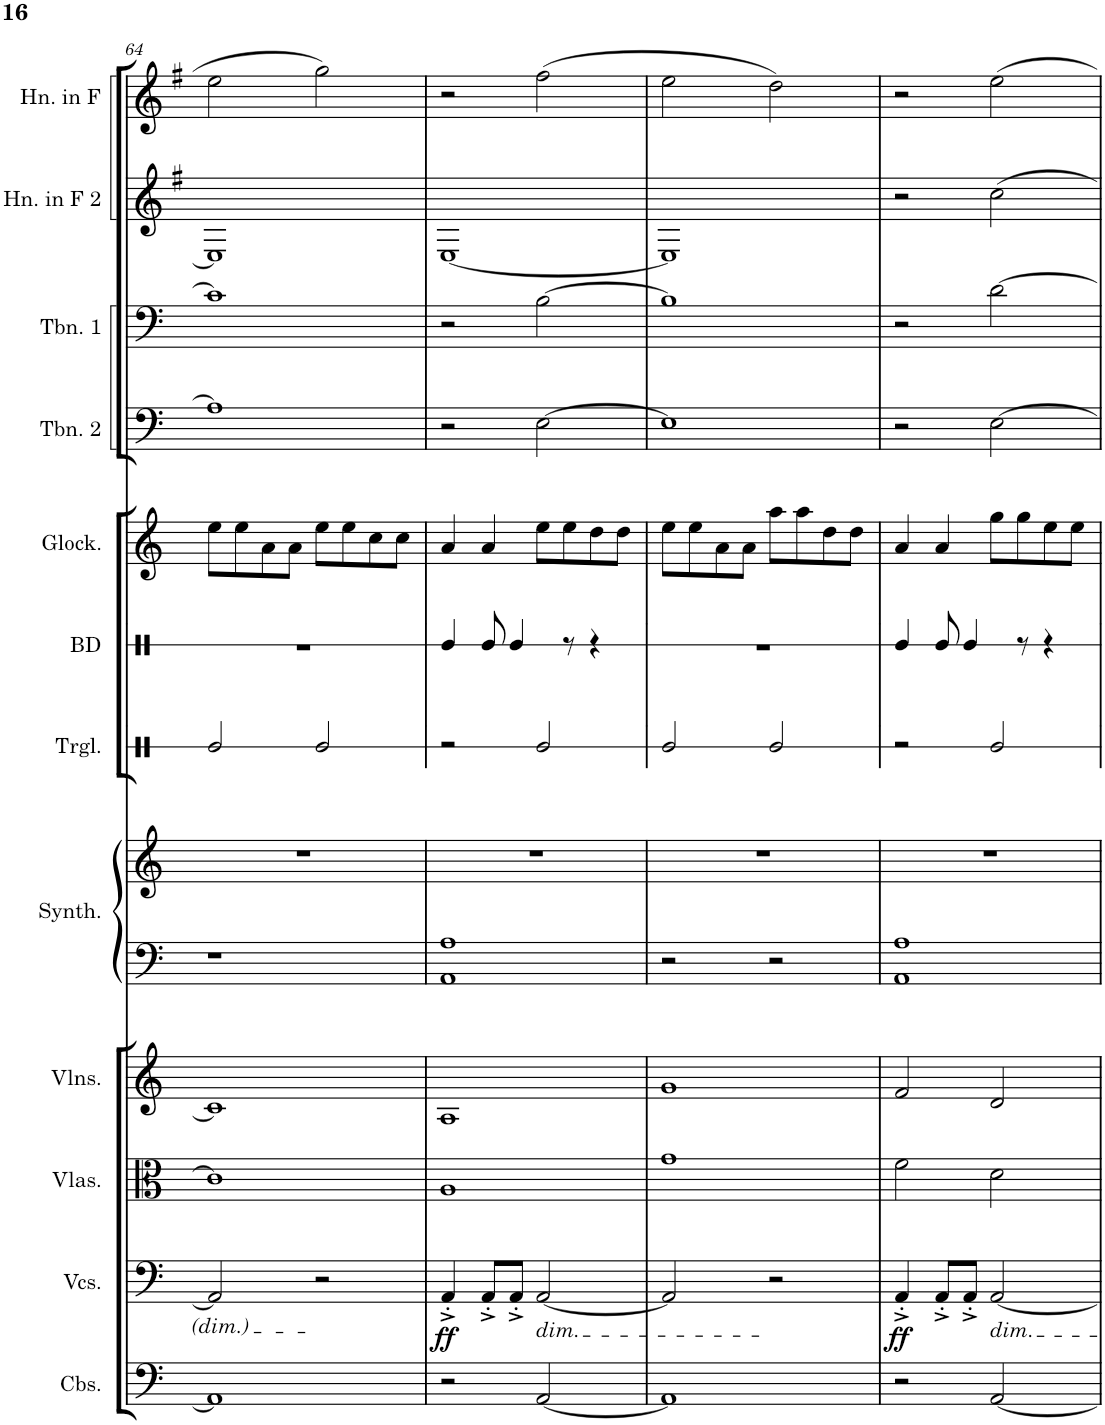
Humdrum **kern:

**kern	**kern	**dynam	**kern	**kern	**kern	**kern	**kern	**kern	**kern	**kern	**kern	**kern	**kern
*part12	*part11	*part11	*part10	*part9	*part8	*part8	*part7	*part6	*part5	*part4	*part3	*part2	*part1
*staff13	*staff12	*staff12	*staff11	*staff10	*staff9	*staff8	*staff7	*staff6	*staff5	*staff4	*staff3	*staff2	*staff1
*I"Contrabasses	*I"Violoncellos	*	*I"Violas	*I"Violins	*I"Warm Synthesizer	*	*I"Triangle	*I"Bass Drum	*I"Glockenspiel	*I"Trombone 2	*I"Trombone 1	*I"Horn in F 2	*I"Horn in F
*I'Cbs.	*I'Vcs.	*	*I'Vlas.	*I'Vlns.	*I'Synth.	*	*I'Trgl.	*I'BD	*I'Glock.	*I'Tbn. 2	*I'Tbn. 1	*I'Hn. in F 2	*I'Hn. in F
!!LO:PB:g=z
*clefF4	*clefF4	*	*clefC3	*clefG2	*clefF4	*clefG2	*clefX	*clefX	*clefG2	*clefF4	*clefF4	*clefG2	*clefG2
*Trd7c12	*	*	*	*	*	*	*	*	*Trd-14c-24	*	*	*Trd4c7	*Trd4c7
*k[]	*k[]	*	*k[]	*k[]	*k[]	*k[]	*k[]	*k[]	*k[]	*k[]	*k[]	*k[f#]	*k[f#]
*M4/4	*M4/4	*	*M4/4	*M4/4	*M4/4	*M4/4	*M4/4	*M4/4	*M4/4	*M4/4	*M4/4	*M4/4	*M4/4
=64	=64	=64	=64	=64	=64	=64	=64	=64	=64	=64	=64	=64	=64
1AA]	2AA/]	.	1c]	1c]	1r	1r	2Re/	1r	8ee\L	1A]	1c]	1E]	2ee\
.	.	.	.	.	.	.	.	.	8ee\	.	.	.	.
.	.	.	.	.	.	.	.	.	8a\	.	.	.	.
.	.	.	.	.	.	.	.	.	8a\J	.	.	.	.
.	2r	.	.	.	.	.	2Re/	.	8ee\L	.	.	.	2gg\
.	.	.	.	.	.	.	.	.	8ee\	.	.	.	.
.	.	.	.	.	.	.	.	.	8cc\	.	.	.	.
.	.	.	.	.	.	.	.	.	8cc\J	.	.	.	.
=65	=65	=65	=65	=65	=65	=65	=65	=65	=65	=65	=65	=65	=65
!	!	!LO:DY:b	!	!	!	!	!	!	!	!	!	!	!
2r	4AA'^/	ff	1A	1A	1AA 1A	1r	2r	4Re/	4a/	2r	2r	[1E	2r
.	8AA'^/L	.	.	.	.	.	.	8Re/	4a/	.	.	.	.
.	8AA'^/J	.	.	.	.	.	.	4Re/	.	.	.	.	.
!	!LO:TX:b:i:t=dim.	!	!	!	!	!	!	!	!	!	!	!	!
[2AA/	[2AA/	.	.	.	.	.	2Re/	.	8ee\L	[2E\	[2B\	.	(2ff#\
.	.	.	.	.	.	.	.	8r	8ee\	.	.	.	.
.	.	.	.	.	.	.	.	4r	8dd\	.	.	.	.
.	.	.	.	.	.	.	.	.	8dd\J	.	.	.	.
=66	=66	=66	=66	=66	=66	=66	=66	=66	=66	=66	=66	=66	=66
1AA]	2AA/]	.	1g	1g	2r	1r	2Re/	1r	8ee\L	1E]	1B]	1E]	2ee\
.	.	.	.	.	.	.	.	.	8ee\	.	.	.	.
.	.	.	.	.	.	.	.	.	8a\	.	.	.	.
.	.	.	.	.	.	.	.	.	8a\J	.	.	.	.
.	2r	.	.	.	2r	.	2Re/	.	8aa\L	.	.	.	2dd\)
.	.	.	.	.	.	.	.	.	8aa\	.	.	.	.
.	.	.	.	.	.	.	.	.	8dd\	.	.	.	.
.	.	.	.	.	.	.	.	.	8dd\J	.	.	.	.
=67	=67	=67	=67	=67	=67	=67	=67	=67	=67	=67	=67	=67	=67
!	!	!LO:DY:b	!	!	!	!	!	!	!	!	!	!	!
2r	4AA'^/	ff	2f\	2f/	1AA 1A	1r	2r	4Re/	4a/	2r	2r	2r	2r
.	8AA'^/L	.	.	.	.	.	.	8Re/	4a/	.	.	.	.
.	8AA'^/J	.	.	.	.	.	.	4Re/	.	.	.	.	.
!	!LO:TX:b:i:t=dim.	!	!	!	!	!	!	!	!	!	!	!	!
[2AA/	[2AA/	.	2d\	2d/	.	.	2Re/	.	8gg\L	[2E\	[2d\	2cc\	2ee\
.	.	.	.	.	.	.	.	8r	8gg\	.	.	.	.
.	.	.	.	.	.	.	.	4r	8ee\	.	.	.	.
.	.	.	.	.	.	.	.	.	8ee\J	.	.	.	.
=	=	=	=	=	=	=	=	=	=	=	=	=	=
*-	*-	*-	*-	*-	*-	*-	*-	*-	*-	*-	*-	*-	*-
